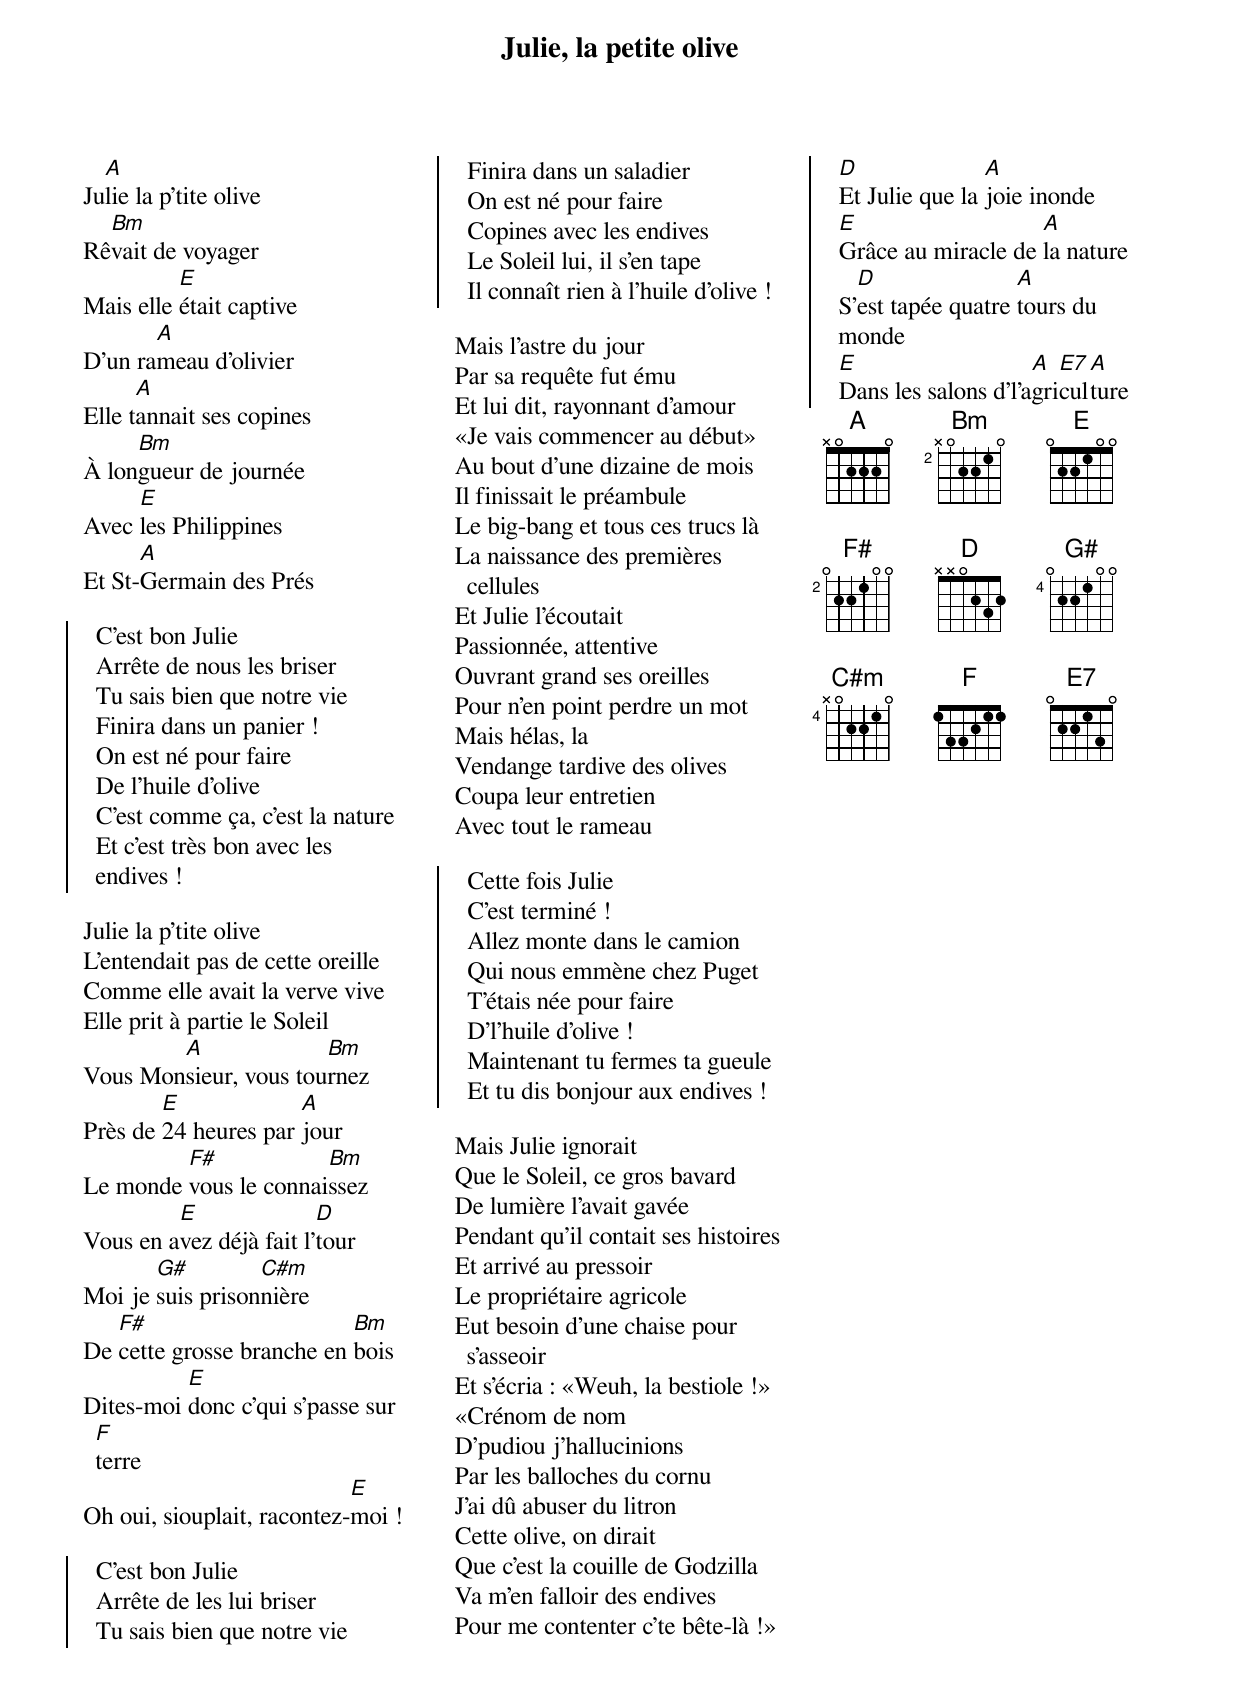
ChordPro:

{title: Julie, la petite olive}
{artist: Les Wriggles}
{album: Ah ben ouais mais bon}
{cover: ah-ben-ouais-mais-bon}
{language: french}
{columns: 3}
{define: A frets X 0 2 2 2 0}
{define: Bm base-fret 2 frets X 0 2 2 1 0}
{define: E frets 0 2 2 1 0 0}
{define: F# base-fret 2 frets 0 2 2 1 0 0}
{define: D frets X X 0 2 3 2}
{define: G# base-fret 4 frets 0 2 2 1 0 0}
{define: C#m base-fret 4 frets X 0 2 2 1 0}

Ju[A]lie la p'tite olive
Rê[Bm]vait de voyager
Mais elle [E]était captive
D'un ra[A]meau d'olivier
Elle t[A]annait ses copines
À lon[Bm]gueur de journée
Avec [E]les Philippines
Et St-[A]Germain des Prés

{start_of_chorus}
  C'est bon Julie
  Arrête de nous les briser
  Tu sais bien que notre vie
  Finira dans un panier !
  On est né pour faire
  De l'huile d'olive
  C'est comme ça, c'est la nature
  Et c'est très bon avec les endives !
{end_of_chorus}

Julie la p'tite olive
L'entendait pas de cette oreille
Comme elle avait la verve vive
Elle prit à partie le Soleil
Vous Mon[A]sieur, vous tou[Bm]rnez
Près de [E]24 heures par [A]jour
Le monde [F#]vous le connai[Bm]ssez
Vous en a[E]vez déjà fait l'[D]tour
Moi je [G#]suis prison[C#m]nière
De [F#]cette grosse branche en [Bm]bois
Dites-moi [E]donc c'qui s'passe sur [F]terre
Oh oui, siouplait, racontez-[E]moi !

{start_of_chorus}
  C'est bon Julie
  Arrête de les lui briser
  Tu sais bien que notre vie
  Finira dans un saladier
  On est né pour faire
  Copines avec les endives
  Le Soleil lui, il s'en tape
  Il connaît rien à l'huile d'olive !
{end_of_chorus}

Mais l'astre du jour
Par sa requête fut ému
Et lui dit, rayonnant d'amour
«Je vais commencer au début»
Au bout d'une dizaine de mois
Il finissait le préambule
Le big-bang et tous ces trucs là
La naissance des premières cellules
Et Julie l'écoutait
Passionnée, attentive
Ouvrant grand ses oreilles
Pour n'en point perdre un mot
Mais hélas, la
Vendange tardive des olives
Coupa leur entretien
Avec tout le rameau

{start_of_chorus}
  Cette fois Julie
  C'est terminé !
  Allez monte dans le camion
  Qui nous emmène chez Puget
  T'étais née pour faire
  D'l'huile d'olive !
  Maintenant tu fermes ta gueule
  Et tu dis bonjour aux endives !
{end_of_chorus}

Mais Julie ignorait
Que le Soleil, ce gros bavard
De lumière l'avait gavée
Pendant qu'il contait ses histoires
Et arrivé au pressoir
Le propriétaire agricole
Eut besoin d'une chaise pour s'asseoir
Et s'écria : «Weuh, la bestiole !»
«Crénom de nom
D'pudiou j'hallucinions
Par les balloches du cornu
J'ai dû abuser du litron
Cette olive, on dirait
Que c'est la couille de Godzilla
Va m'en falloir des endives
Pour me contenter c'te bête-là !»

{start_of_chorus}
  [D]Et Julie que la [A]joie inonde
  [E]Grâce au miracle de [A]la nature
  S'[D]est tapée quatre [A]tours du monde
  [E]Dans les salons d'l'a[A]gri[E7]cul[A]ture
{end_of_chorus}
